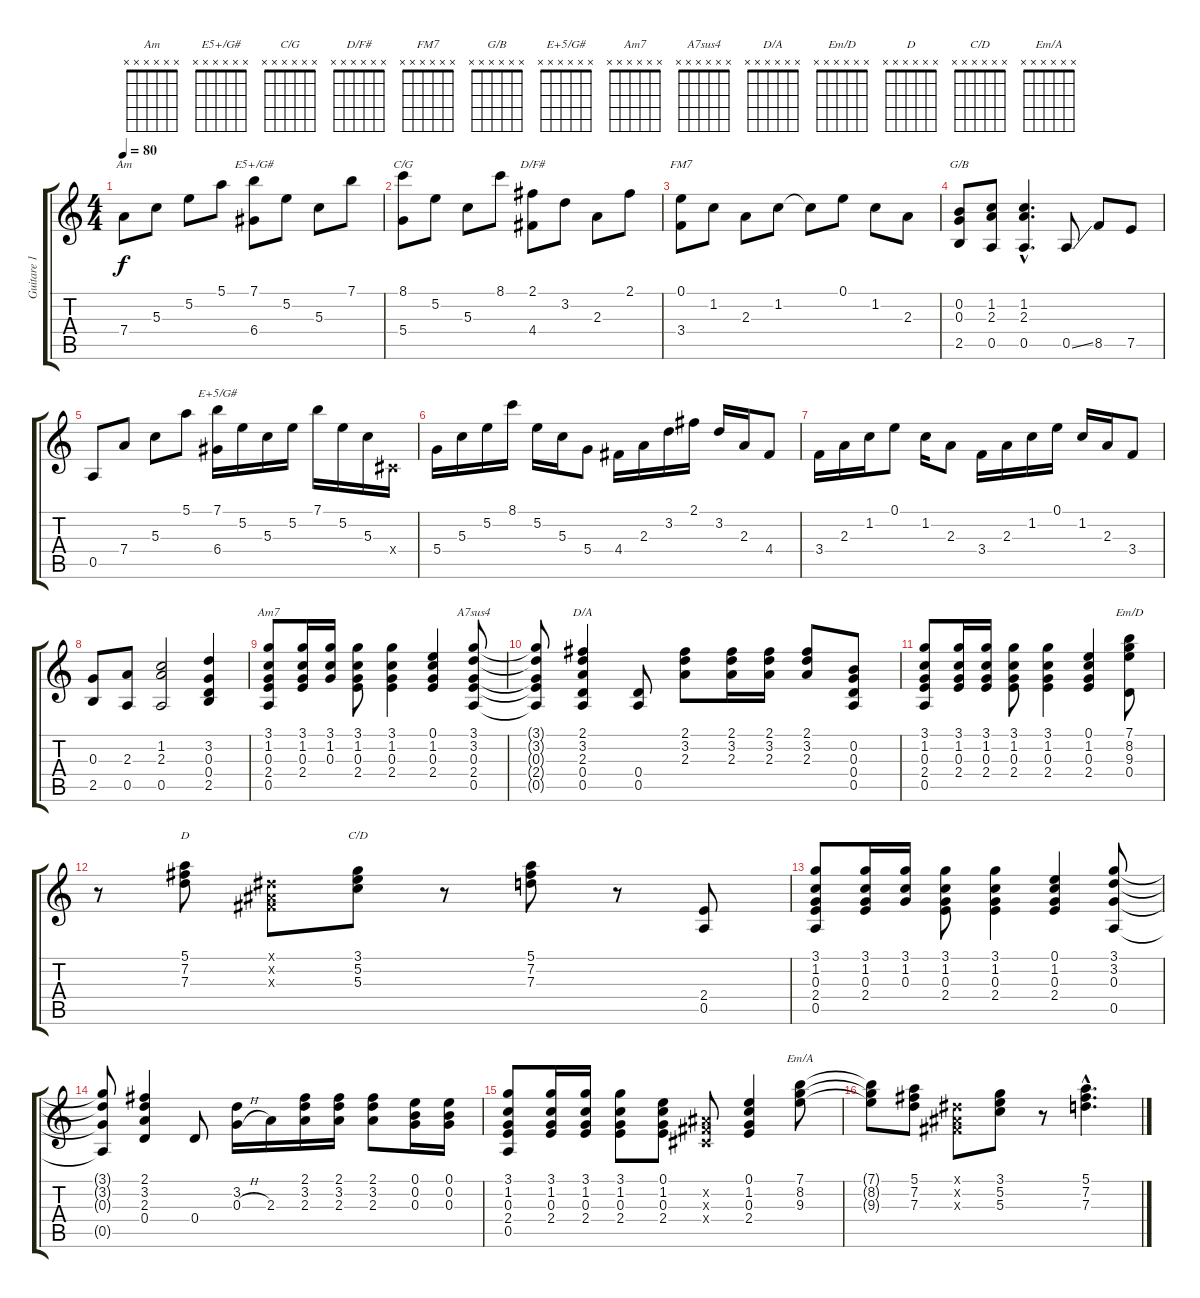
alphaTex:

\track ("Guitare 1" "Guitare 1") {instrument acousticguitarnylon}
\staff {score tabs}
\tuning (E4 B3 G3 D3 A2 E2) {hide}
\chord ("Am" x x x x x x) {firstfret 0}
\chord ("E5+/G#" x x x x x x) {firstfret 0}
\chord ("C/G" x x x x x x) {firstfret 0}
\chord ("D/F#" x x x x x x) {firstfret 0}
\chord ("FM7" x x x x x x) {firstfret 0}
\chord ("G/B" x x x x x x) {firstfret 0}
\chord ("E+5/G#" x x x x x x) {firstfret 0}
\chord ("Am7" x x x x x x) {firstfret 0}
\chord ("A7sus4" x x x x x x) {firstfret 0}
\chord ("D/A" x x x x x x) {firstfret 0}
\chord ("Em/D" x x x x x x) {firstfret 0}
\chord ("D" x x x x x x) {firstfret 0}
\chord ("C/D" x x x x x x) {firstfret 0}
\chord ("Em/A" x x x x x x) {firstfret 0}
\ts (4 4)
\tempo 80
\clef g2
\ks c
7.4.8{ch "Am" dy f} 5.3.8 5.2.8 5.1.8 (7.1 6.4).8{ch "E5+/G#"} 5.2.8 5.3.8 7.1.8 |
(8.1 5.4).8{ch "C/G"} 5.2.8 5.3.8 8.1.8 (2.1 4.4).8{ch "D/F#"} 3.2.8 2.3.8 2.1.8 |
(0.1 3.4).8{ch "FM7"} 1.2.8 2.3.8 1.2.8 1.2{t}.8 0.1.8 1.2.8 2.3.8 |
(0.2 0.3 2.5).8{ch "G/B"} (1.2 2.3 0.5).8 (1.2{hac} 2.3{hac} 0.5{hac}).4{d} 0.5{ss}.8 8.5.8 7.5.8 |
0.5.8 7.4.8 5.3.8 5.1.8 (7.1 6.4).16{ch "E+5/G#"} 5.2.16 5.3.16 5.2.16 7.1.16 5.2.16 5.3.16 -1.4{x}.16 |
5.4.16 5.3.16 5.2.16 8.1.16 5.2.16 5.3.16 5.4.8 4.4.16 2.3.16 3.2.16 2.1.16 3.2.16 2.3.16 4.4.8 |
3.4.16 2.3.16 1.2.16 0.1.8 1.2.16 2.3.8 3.4.16 2.3.16 1.2.16 0.1.16 1.2.16 2.3.16 3.4.8 |
(0.3 2.5).8 (2.3 0.5).8 (1.2 2.3 0.5).2 (3.2 0.3 0.4 2.5).4 |
(3.1 1.2 0.3 2.4 0.5).8{ch "Am7"} (3.1 1.2 0.3 2.4).16 (3.1 1.2 0.3).16 (3.1 1.2 0.3 2.4).8 (3.1 1.2 0.3 2.4).4 (0.1 1.2 0.3 2.4).4 (3.1 3.2 0.3 2.4 0.5).8{ch "A7sus4"} |
(3.1{t} 3.2{t} 0.3{t} 2.4{t} 0.5{t}).8 (2.1 3.2 2.3 0.4 0.5).4{ch "D/A"} (0.4 0.5).8 (2.1 3.2 2.3).8 (2.1 3.2 2.3).16 (2.1 3.2 2.3).16 (2.1 3.2 2.3).8 (0.2 0.3 0.4 0.5).8 |
(3.1 1.2 0.3 2.4 0.5).8 (3.1 1.2 0.3 2.4).16 (3.1 1.2 0.3 2.4).16 (3.1 1.2 0.3 2.4).8 (3.1 1.2 0.3 2.4).4 (0.1 1.2 0.3 2.4).4 (7.1 8.2 9.3 0.4).8{ch "Em/D"} |
r.8 (5.1 7.2 7.3).8{ch "D"} (-1.1{x} -1.2{x} -1.3{x}).8 (3.1 5.2 5.3).8{ch "C/D"} r.8 (5.1 7.2 7.3).8 r.8 (2.4 0.5).8 |
(3.1 1.2 0.3 2.4 0.5).8 (3.1 1.2 0.3 2.4).16 (3.1 1.2 0.3).16 (3.1 1.2 0.3 2.4).8 (3.1 1.2 0.3 2.4).4 (0.1 1.2 0.3 2.4).4 (3.1 3.2 0.3 0.5).8 |
(3.1{t} 3.2{t} 0.3{t} 0.5{t}).8 (2.1 3.2 2.3 0.4).4 0.4.8 (3.2 0.3{h}).16 2.3.16 (2.1 3.2 2.3).16 (2.1 3.2 2.3).16 (2.1 3.2 2.3).8 (0.1 0.2 0.3).16 (0.1 0.2 0.3).16 |
(3.1 1.2 0.3 2.4 0.5).8 (3.1 1.2 0.3 2.4).16 (3.1 1.2 0.3 2.4).16 (3.1 1.2 0.3 2.4).8 (0.1 1.2 0.3 2.4).8 (-1.2{x} -1.3{x} -1.4{x}).8 (0.1 1.2 0.3 2.4).4 (7.1 8.2 9.3).8{ch "Em/A"} |
(7.1{t} 8.2{t} 9.3{t}).8 (5.1 7.2 7.3).8 (-1.1{x} -1.2{x} -1.3{x}).8 (3.1 5.2 5.3).8 r.8 (5.1{hac} 7.2{hac} 7.3{hac}).4{d}
